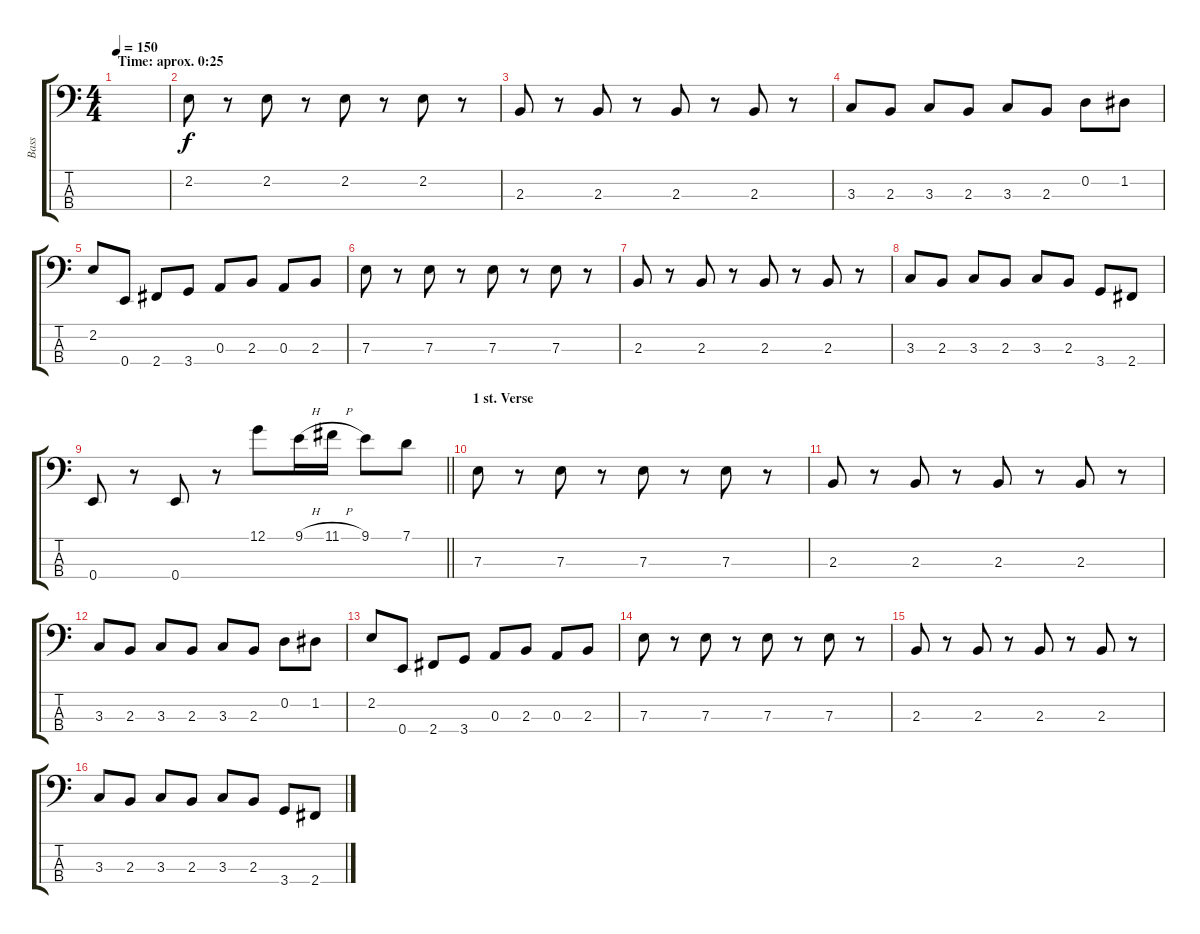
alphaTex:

\track ("Bass" "Bass") {instrument electricbassfinger}
\staff {score tabs}
\tuning (G2 D2 A1 E1) {hide}
\ts (4 4)
\section ("" "Time: aprox. 0:25")
\tempo 150
\clef f4
\ks c
|
2.2.8 r.8 2.2.8 r.8 2.2.8 r.8 2.2.8 r.8 |
2.3.8 r.8 2.3.8 r.8 2.3.8 r.8 2.3.8 r.8 |
3.3.8 2.3.8 3.3.8 2.3.8 3.3.8 2.3.8 0.2.8 1.2.8 |
2.2.8 0.4.8 2.4.8 3.4.8 0.3.8 2.3.8 0.3.8 2.3.8 |
7.3.8 r.8 7.3.8 r.8 7.3.8 r.8 7.3.8 r.8 |
2.3.8 r.8 2.3.8 r.8 2.3.8 r.8 2.3.8 r.8 |
3.3.8 2.3.8 3.3.8 2.3.8 3.3.8 2.3.8 3.4.8 2.4.8 |
\barLineRight lightlight
0.4.8 r.8 0.4.8 r.8 12.1.8 9.1{h}.16 11.1{h}.16 9.1.8 7.1.8 |
\section ("" "1 st. Verse")
7.3.8 r.8 7.3.8 r.8 7.3.8 r.8 7.3.8 r.8 |
2.3.8 r.8 2.3.8 r.8 2.3.8 r.8 2.3.8 r.8 |
3.3.8 2.3.8 3.3.8 2.3.8 3.3.8 2.3.8 0.2.8 1.2.8 |
2.2.8 0.4.8 2.4.8 3.4.8 0.3.8 2.3.8 0.3.8 2.3.8 |
7.3.8 r.8 7.3.8 r.8 7.3.8 r.8 7.3.8 r.8 |
2.3.8 r.8 2.3.8 r.8 2.3.8 r.8 2.3.8 r.8 |
3.3.8 2.3.8 3.3.8 2.3.8 3.3.8 2.3.8 3.4.8 2.4.8
